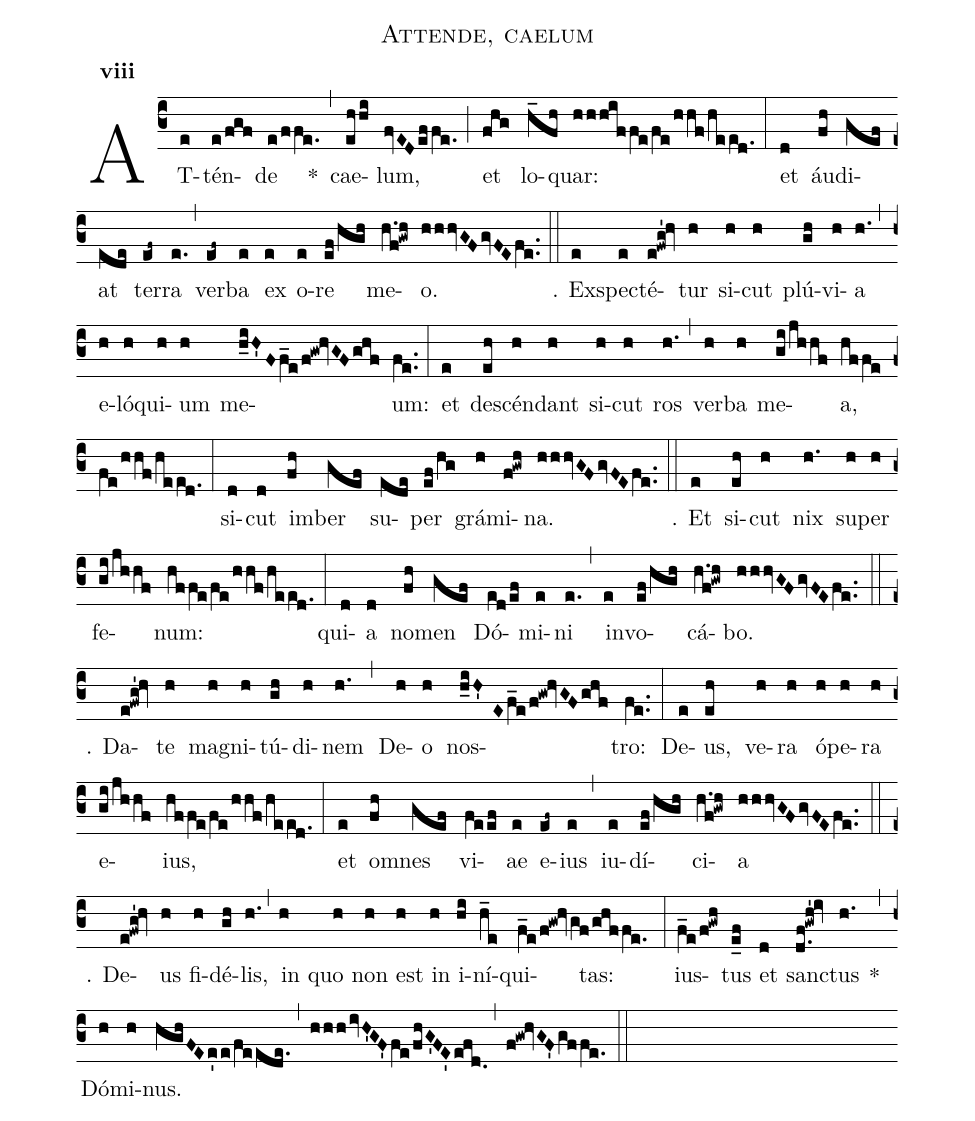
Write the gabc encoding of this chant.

name:Attende, caelum;
mode:8;
%%
(c3) AT(e)tén(e/fgf)de(e/ffe.) *(,)
cae(ehhi)lum,(fvED/effe.) (;)
et(fhg) lo(h_fh)quar:(hhhiffe/fe/hhf/heed.) (:)
et(d) áu(fh)di(gef)at(ede) ter(ef~)ra(e.) (,)
ver(ef~)ba(e) ex(e) o(e)re(ef/hgh) me(h.f!gwh)o.(hhhvGF/gvFE/fe..) (::)
℣. Ex(e)spec(e)té(e!fwg'!hv)tur(h) si(h)cut(h) plú(gh)vi(h)a(h.) (,)
e(h)ló(h)qui(h)um(h) me(h_iH'F/f_e/f!gw!hvGF/ghf)um:(fe..) (:)
et(e) de(eh)scén(h)dant(h) si(h)cut(h) ros(h.) (,)
ver(h)ba(h) me(gi/jhhf)a,(hffe/fe/hhf/heed.) (:)
si(d)cut(d) im(fh)ber(gef) su(ede)per(ef/hg) grá(h)mi(f!gwh)na.(hhhvGF/gvFE/fe..) (::)
℣. Et(e) si(eh)cut(h) nix(h.) su(h)per(h) fe(gi/jhhf)num:(hffe/fe/hhf/heed.) (:)
qui(d)a(d) no(fh)men(gef) Dó(ed/ef)mi(e)ni(e.) (,)
in(e)vo(ef/hgh)cá(h.f!gwh)bo.(hhhvGF/gvFE/fe..) (::)
℣. Da(e!fwg'!hv)te(h) ma(h)gni(h)tú(gh)di(h)nem(h.) (,)
De(h)o(h) nos(h_iH'E/f_e/f!gw!hvGF/ghf)tro:(fe..) (:)
De(e)us,(eh) ve(h)ra(h) ó(h)pe(h)ra(h) e(gi/jhhf)ius,(hffe/fe/hhf/heed.) (:)
et(e) om(fh)nes(gef) vi(fe/ef)ae(e) e(ef~)ius(e) (,)
iu(e)dí(ef/hgh)ci(h.f!gwh)a(hhhvGF/gvFE/fe..) (::)
℣. De(e!fwg'!hv)us(h) fi(h)dé(gh)lis,(h.) (,)
in(h) quo(h) non(h) est(h) in(h) i(hi)ní(h_e)qui(f_e/f!gw!hvgf/ghffe.)tas:()
(:)
ius(f_e/f!gwh)tus(e_f) et(d) sanc(d.f!gwh'!iv)tus(h.) *(,)
Dó(h)mi(h)nus.(hghFEe'e/feede.) (,)
(hhh/ivH'GF'fe/fhG'FE'efd.) (,)
(f!gw!hvGF'/gffe.) (::)
